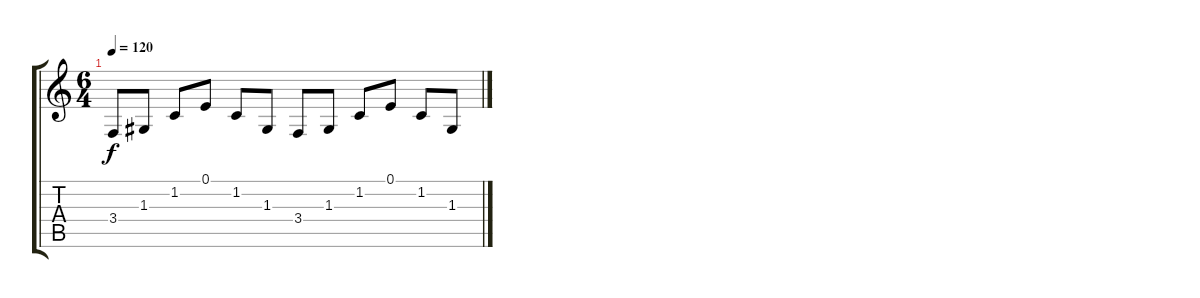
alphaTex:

\track "" {instrument orchestralharp}
\staff {score tabs}
\tuning (E4 B3 G3 D3 A2 B1) {hide}
\ts (6 4)
\tempo 120
\clef g2
\ks c
3.4.8{dy f} 1.3.8 1.2.8 0.1.8 1.2.8 1.3.8 3.4.8 1.3.8 1.2.8 0.1.8 1.2.8 1.3.8
